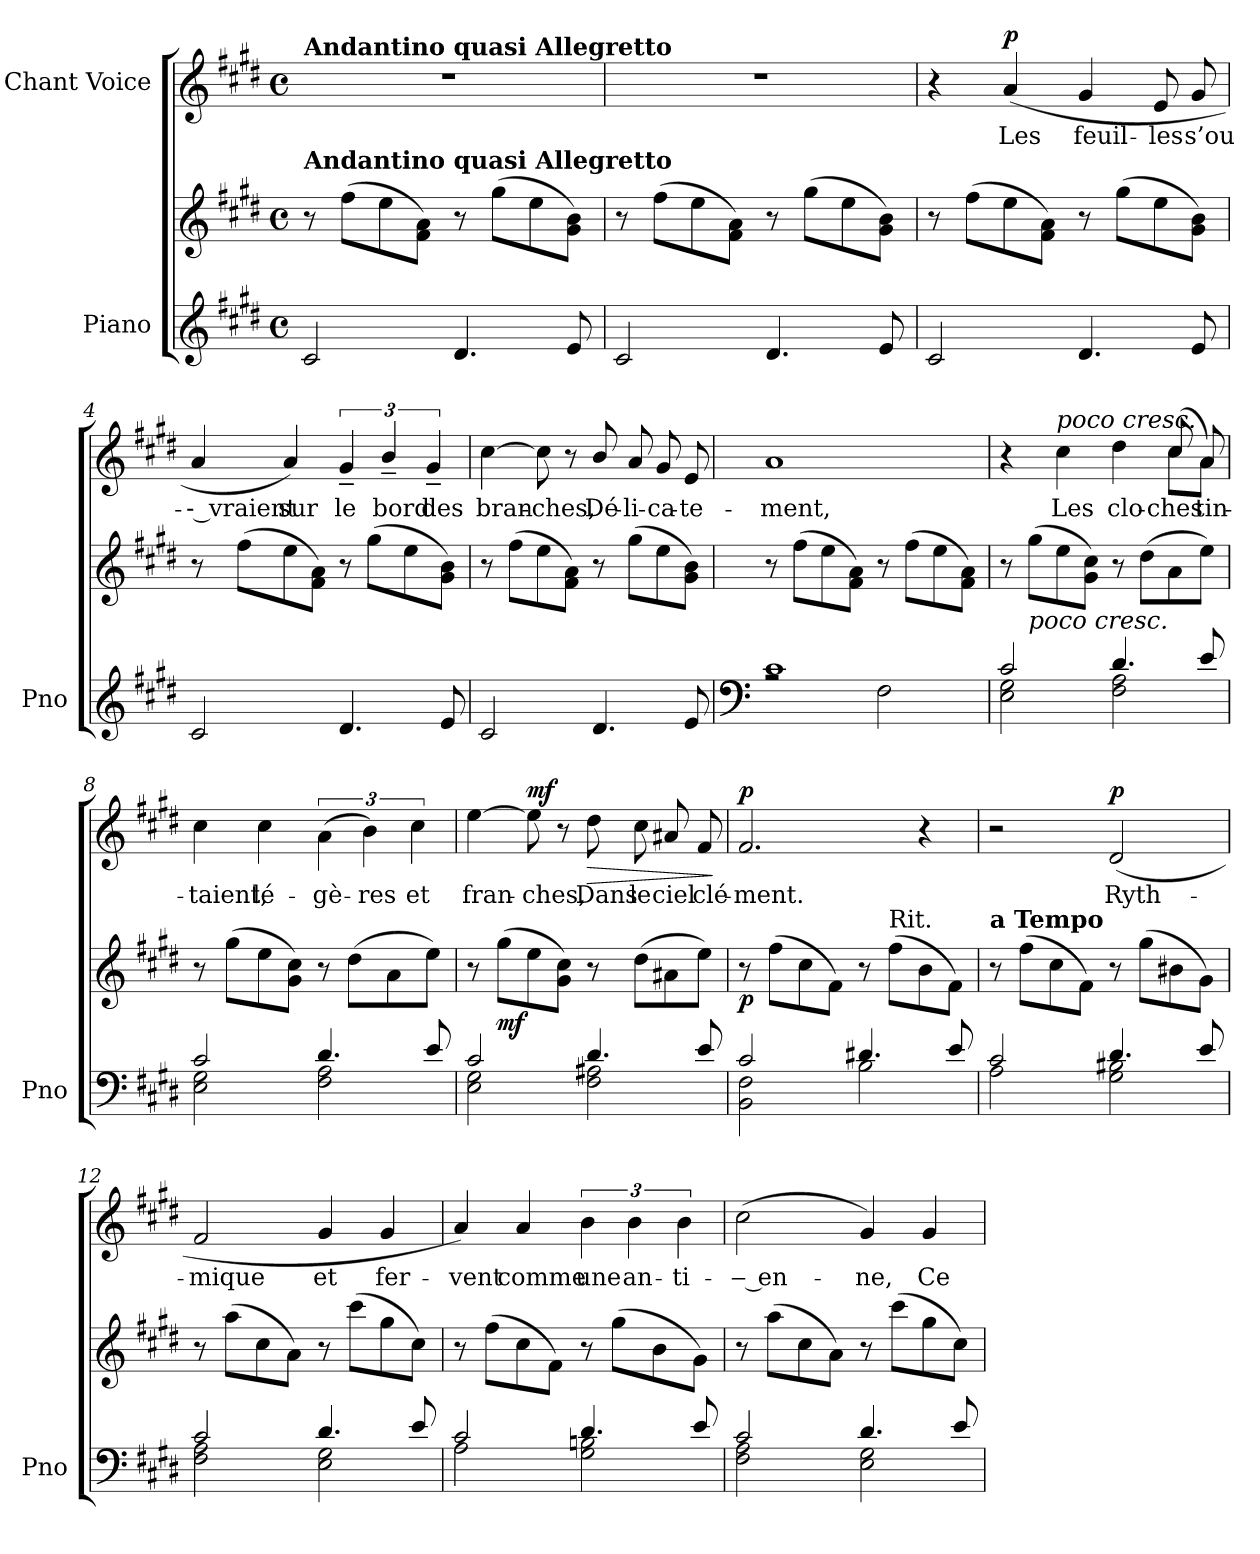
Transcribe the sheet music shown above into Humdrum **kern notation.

**kern	**kern	**dynam	**kern	**text	**dynam
*part2	*part2	*part2	*part1	*part1	*part1
*staff3	*staff2	*staff2/3	*staff1	*staff1	*staff1
*I"Piano	*	*	*I"Chant Voice	*	*
*I'Pno	*	*	*	*	*
*clefG2	*clefG2	*	*clefG2	*	*
*k[f#c#g#d#]	*k[f#c#g#d#]	*	*k[f#c#g#d#]	*	*
*M4/4	*M4/4	*	*M4/4	*	*
*met(c)	*met(c)	*	*met(c)	*	*
=1	=1	=1	=1	=1	=1
!	!	!	!LO:TX:a:B:t=Andantino quasi Allegretto	!	!
!	!LO:TX:a:B:t=Andantino quasi Allegretto	!	!	!	!
!	!	!LO:DY:b	!	!	!
!	!	!LO:DY:n=1:b	!	!	!
2c#/	8r	p other-dynamics	1r	.	.
.	(>8ff#\L	.	.	.	.
.	8ee\	.	.	.	.
.	8f#\ 8a\J)	.	.	.	.
4.d#/	8r	.	.	.	.
.	(>8gg#\L	.	.	.	.
.	8ee\	.	.	.	.
8e/	8g#\ 8b\J)	.	.	.	.
=2	=2	=2	=2	=2	=2
2c#/	8r	.	1r	.	.
.	(>8ff#\L	.	.	.	.
.	8ee\	.	.	.	.
.	8f#\ 8a\J)	.	.	.	.
4.d#/	8r	.	.	.	.
.	(>8gg#\L	.	.	.	.
.	8ee\	.	.	.	.
8e/	8g#\ 8b\J)	.	.	.	.
=3	=3	=3	=3	=3	=3
2c#/	8r	.	4r	.	.
.	(>8ff#\L	.	.	.	.
!	!	!	!	!LO:LY:b	!LO:DY:a
.	8ee\	.	(>4a/	Les	p
.	8f#\ 8a\J)	.	.	.	.
!	!	!	!	!LO:LY:b	!
4.d#/	8r	.	4g#/	feuil-	.
.	(>8gg#\L	.	.	.	.
!	!	!	!	!LO:LY:b	!
.	8ee\	.	8e/	-les	.
!	!	!	!	!LO:LY:b	!
8e/	8g#\ 8b\J)	.	8g#/	s’ou-	.
!!LO:LB:g=z
=4	=4	=4	=4	=4	=4
!	!	!	!	!LO:LY:b	!
2c#/	8r	.	4a/	-- vraient	.
.	(>8ff#\L	.	.	.	.
!	!	!	!	!LO:LY:b	!
.	8ee\	.	4a/)	sur	.
.	8f#\ 8a\J)	.	.	.	.
!	!	!	!	!LO:LY:b	!
4.d#/	8r	.	6g#~/	le	.
.	(>8gg#\L	.	.	.	.
!	!	!	!	!LO:LY:b	!
.	.	.	6b~/	bord	.
.	8ee\	.	.	.	.
!	!	!	!	!LO:LY:b	!
.	.	.	6g#~/	des	.
8e/	8g#\ 8b\J)	.	.	.	.
=5	=5	=5	=5	=5	=5
!	!	!	!	!LO:LY:b	!
2c#/	8r	.	[4cc#\	bran-	.
.	(>8ff#\L	.	.	.	.
!	!	!	!	!LO:LY:b	!
.	8ee\	.	8cc#\]	-ches,	.
.	8f#\ 8a\J)	.	8r	.	.
!	!	!	!	!LO:LY:b	!
4.d#/	8r	.	8b/	Dé-	.
!	!	!	!	!LO:LY:b	!
.	(>8gg#\L	.	8a/	-li-	.
!	!	!	!	!LO:LY:b	!
.	8ee\	.	8g#/	-ca-	.
!	!	!	!	!LO:LY:b	!
8e/	8g#\ 8b\J)	.	8e/	-te-	.
=6	=6	=6	=6	=6	=6
*clefF4	*	*	*	*	*
*^	*	*	*	*	*
!	!	!	!	!	!LO:LY:b	!
1c#	2rA	8r	.	1a	-ment,	.
.	.	(>8ff#\L	.	.	.	.
.	.	8ee\	.	.	.	.
.	.	8f#\ 8a\J)	.	.	.	.
.	2F#\	8r	.	.	.	.
.	.	(>8ff#\L	.	.	.	.
.	.	8ee\	.	.	.	.
.	.	8f#\ 8a\J)	.	.	.	.
!!LO:LB:g=z
=7	=7	=7	=7	=7	=7	=7
*	*	*	*	*^	*	*
2c#/	2E\ 2G#\	8r	.	4r	2.ryy	.	.
!	!	!LO:TX:b:i:t=poco  cresc.	!	!	!	!	!
.	.	(>8gg#\L	.	.	.	.	.
!	!	!	!	!LO:TX:a:i:t=poco  cresc.	!	!	!
!	!	!	!	!	!	!LO:LY:b	!
.	.	8ee\	.	4cc#\	.	Les	.
.	.	8g#\ 8cc#\J)	.	.	.	.	.
!	!	!	!	!	!	!LO:LY:b	!
4.d#/	2F#\ 2A\	8r	.	4dd#\	.	clo-	.
.	.	(>8dd#\L	.	.	.	.	.
!	!	!	!	!	!	!LO:LY:b	!
.	.	8a\	.	(<8cc#/	8cc#\L	-ches	.
!	!	!	!	!	!	!LO:LY:b	!
8e/	.	8ee\J)	.	8a/)	8a\J	tin-	.
=8	=8	=8	=8	=8	=8	=8	=8
!	!	!	!	!	!	!LO:LY:b	!
*	*	*	*	*v	*v	*	*
2c#/	2E\ 2G#\	8r	.	4cc#\	-taient,	.
.	.	(>8gg#\L	.	.	.	.
!	!	!	!	!	!LO:LY:b	!
.	.	8ee\	.	4cc#\	lé-	.
.	.	8g#\ 8cc#\J)	.	.	.	.
!	!	!	!	!	!LO:LY:b	!
4.d#/	2F#\ 2A\	8r	.	(<6a\	-gè-	.
.	.	(>8dd#\L	.	.	.	.
!	!	!	!	!	!LO:LY:b	!
.	.	.	.	6b\)	-res	.
.	.	8a\	.	.	.	.
!	!	!	!	!	!LO:LY:b	!
.	.	.	.	6cc#\	et	.
8e/	.	8ee\J)	.	.	.	.
=9	=9	=9	=9	=9	=9	=9
!	!	!	!	!	!LO:LY:b	!
2c#/	2E\ 2G#\	8r	.	[4ee\	fran-	.
!	!	!	!LO:DY:b	!	!	!
.	.	(>8gg#\L	mf	.	.	.
!	!	!	!	!	!LO:LY:b	!LO:DY:a
.	.	8ee\	.	8ee\]	-ches,	mf
.	.	8g#\ 8cc#\J)	.	8r	.	.
!	!	!	!	!	!LO:LY:b	!LO:HP:b
4.d#/	2F#\ 2A#X\	8r	.	8dd#\	Dans	>
!	!	!	!	!	!LO:LY:b	!
.	.	(>8dd#\L	.	8cc#\	le	.
!	!	!	!	!	!LO:LY:b	!
.	.	8a#X\	.	8a#X/	ciel	.
!	!	!	!	!	!LO:LY:b	!
8e/	.	8ee\J)	.	8f#/	clé-	.
*v	*v	*	*	*	*	*
.	.	.	.	.	]
=10	=10	=10	=10	=10	=10
*^	*	*	*	*	*
!	!	!	!LO:DY:b	!	!LO:LY:b	!LO:DY:a
*	*	*	*	*^	*	*
2c#/	2BB\ 2F#\	8r	p	2.f#/	2ryy	-ment.	p
.	.	(>8ff#\L	.	.	.	.	.
.	.	8cc#\	.	.	.	.	.
.	.	8f#\J)	.	.	.	.	.
*	*	*	*	*MM90	*	*	*
4.d#X/	2B\	8r	.	.	2ryy	.	.
!	!	!LO:TX:a:t=Rit.	!	!	!	!	!
.	.	(>8ff#\L	.	.	.	.	.
*	*	*	*	*MM80	*	*	*
.	.	8b\	.	4r	.	.	.
8e/	.	8f#\J)	.	.	.	.	.
*	*	*	*	*v	*v	*	*
!!LO:PB:g=z
=11	=11	=11	=11	=11	=11	=11
*	*	*	*	*MM100	*	*
*	*	*	*	*^	*	*
!	!	!LO:TX:a:B:t=a Tempo	!	!	!	!	!
*	*	*	*	*v	*v	*	*
2c#/	2A\	8r	.	2r	.	.
!	!	!	!LO:DY:b	!	!	!
!	!	!	!LO:DY:n=1:b	!	!	!
.	.	(>8ff#\L	p other-dynamics	.	.	.
.	.	8cc#\	.	.	.	.
.	.	8f#\J)	.	.	.	.
!	!	!	!	!	!LO:LY:b	!LO:DY:a
4.d#/	2G#\ 2B#X\	8r	.	(>2d#/	Ryth-	p
.	.	(>8gg#\L	.	.	.	.
.	.	8b#X\	.	.	.	.
8e/	.	8g#\J)	.	.	.	.
=12	=12	=12	=12	=12	=12	=12
!	!	!	!	!	!LO:LY:b	!
2c#/	2F#\ 2A\	8r	.	2f#/	-mique	.
.	.	(>8aa\L	.	.	.	.
.	.	8cc#\	.	.	.	.
.	.	8a\J)	.	.	.	.
!	!	!	!	!	!LO:LY:b	!
4.d#/	2E\ 2G#\	8r	.	4g#/	et	.
.	.	(>8ccc#\L	.	.	.	.
!	!	!	!	!	!LO:LY:b	!
.	.	8gg#\	.	4g#/	fer-	.
8e/	.	8cc#\J)	.	.	.	.
=13	=13	=13	=13	=13	=13	=13
!	!	!	!	!	!LO:LY:b	!
2c#/	2A\	8r	.	4a/)	-vent	.
.	.	(>8ff#\L	.	.	.	.
!	!	!	!	!	!LO:LY:b	!
.	.	8cc#\	.	4a/	comme	.
.	.	8f#\J)	.	.	.	.
!	!	!	!	!	!LO:LY:b	!
4.d#/	2G#\ 2Bn\	8r	.	6b\	une	.
.	.	(>8gg#\L	.	.	.	.
!	!	!	!	!	!LO:LY:b	!
.	.	.	.	6b\	an-	.
.	.	8b\	.	.	.	.
!	!	!	!	!	!LO:LY:b	!
.	.	.	.	6b\	-ti-	.
8e/	.	8g#\J)	.	.	.	.
!!LO:LB:g=z
=14	=14	=14	=14	=14	=14	=14
!	!	!	!	!	!LO:LY:b	!
2c#/	2F#\ 2A\	8r	.	(<2cc#\	-‒ en-	.
.	.	(>8aa\L	.	.	.	.
.	.	8cc#\	.	.	.	.
.	.	8a\J)	.	.	.	.
!	!	!	!	!	!LO:LY:b	!
4.d#/	2E\ 2G#\	8r	.	4g#/)	-ne,	.
.	.	(>8ccc#\L	.	.	.	.
!	!	!	!	!	!LO:LY:b	!
.	.	8gg#\	.	4g#/	Ce	.
8e/	.	8cc#\J)	.	.	.	.
*v	*v	*	*	*	*	*
=	=	=	=	=	=
*-	*-	*-	*-	*-	*-
